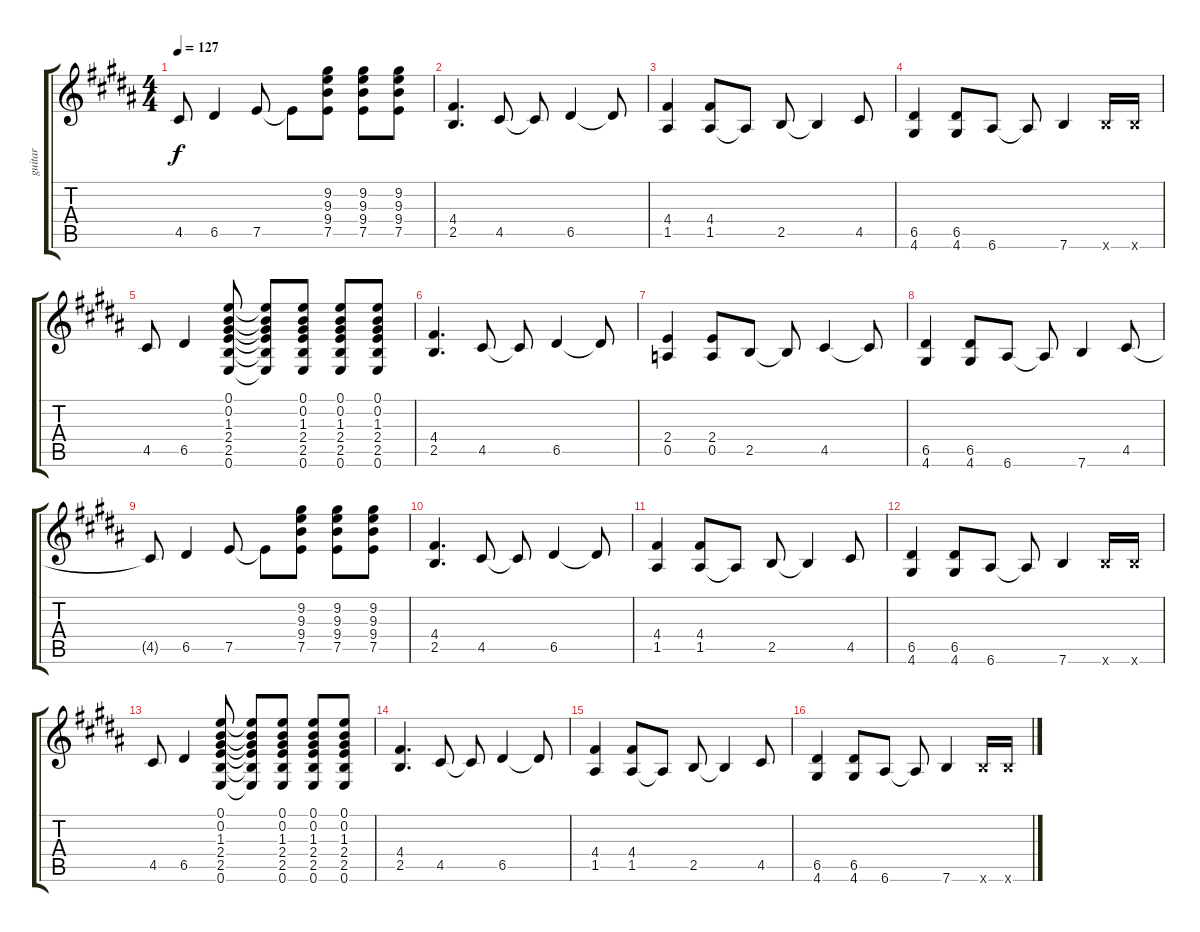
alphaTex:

\track ("guitar" "guitar") {instrument acousticguitarsteel}
\staff {score tabs}
\tuning (E4 B3 G3 D3 A2 E2) {hide}
\ts (4 4)
\tempo 127
\clef g2
\ks b
4.5{t}.8{dy f} 6.5.4 7.5.8 7.5{t}.8 (9.2 9.3 9.4 7.5).8 (9.2 9.3 9.4 7.5).8 (9.2 9.3 9.4 7.5).8 |
(4.4 2.5).4{d} 4.5.8 4.5{t}.8{beam Up} 6.5.4{beam Up} 6.5{t}.8 |
(4.4 1.5).4 (4.4 1.5).8 1.5{t}.8 2.5.8 2.5{t}.4 4.5.8 |
(6.5 4.6).4 (6.5 4.6).8 6.6.8 6.6{t}.8 7.6.4 7.6{x}.16 7.6{x}.16 |
4.5.8 6.5.4 (0.1 0.2 1.3 2.4 2.5 0.6).8 (0.1{t} 0.2{t} 1.3{t} 2.4{t} 2.5{t} 0.6{t}).8 (0.1 0.2 1.3 2.4 2.5 0.6).8 (0.1 0.2 1.3 2.4 2.5 0.6).8 (0.1 0.2 1.3 2.4 2.5 0.6).8 |
(4.4 2.5).4{d} 4.5.8 4.5{t}.8{beam Up} 6.5.4{beam Up} 6.5{t}.8 |
(2.4 0.5).4 (2.4 0.5).8 2.5.8 2.5{t}.8 4.5.4 4.5{t}.8 |
(6.5 4.6).4 (6.5 4.6).8 6.6.8 6.6{t}.8 7.6.4 4.5.8 |
4.5{t}.8 6.5.4 7.5.8 7.5{t}.8 (9.2 9.3 9.4 7.5).8 (9.2 9.3 9.4 7.5).8 (9.2 9.3 9.4 7.5).8 |
(4.4 2.5).4{d} 4.5.8 4.5{t}.8{beam Up} 6.5.4{beam Up} 6.5{t}.8 |
(4.4 1.5).4 (4.4 1.5).8 1.5{t}.8 2.5.8 2.5{t}.4 4.5.8 |
(6.5 4.6).4 (6.5 4.6).8 6.6.8 6.6{t}.8 7.6.4 7.6{x}.16 7.6{x}.16 |
4.5.8 6.5.4 (0.1 0.2 1.3 2.4 2.5 0.6).8 (0.1{t} 0.2{t} 1.3{t} 2.4{t} 2.5{t} 0.6{t}).8 (0.1 0.2 1.3 2.4 2.5 0.6).8 (0.1 0.2 1.3 2.4 2.5 0.6).8 (0.1 0.2 1.3 2.4 2.5 0.6).8 |
(4.4 2.5).4{d} 4.5.8 4.5{t}.8{beam Up} 6.5.4{beam Up} 6.5{t}.8 |
(4.4 1.5).4 (4.4 1.5).8 1.5{t}.8 2.5.8 2.5{t}.4 4.5.8 |
(6.5 4.6).4 (6.5 4.6).8 6.6.8 6.6{t}.8 7.6.4 7.6{x}.16 7.6{x}.16
